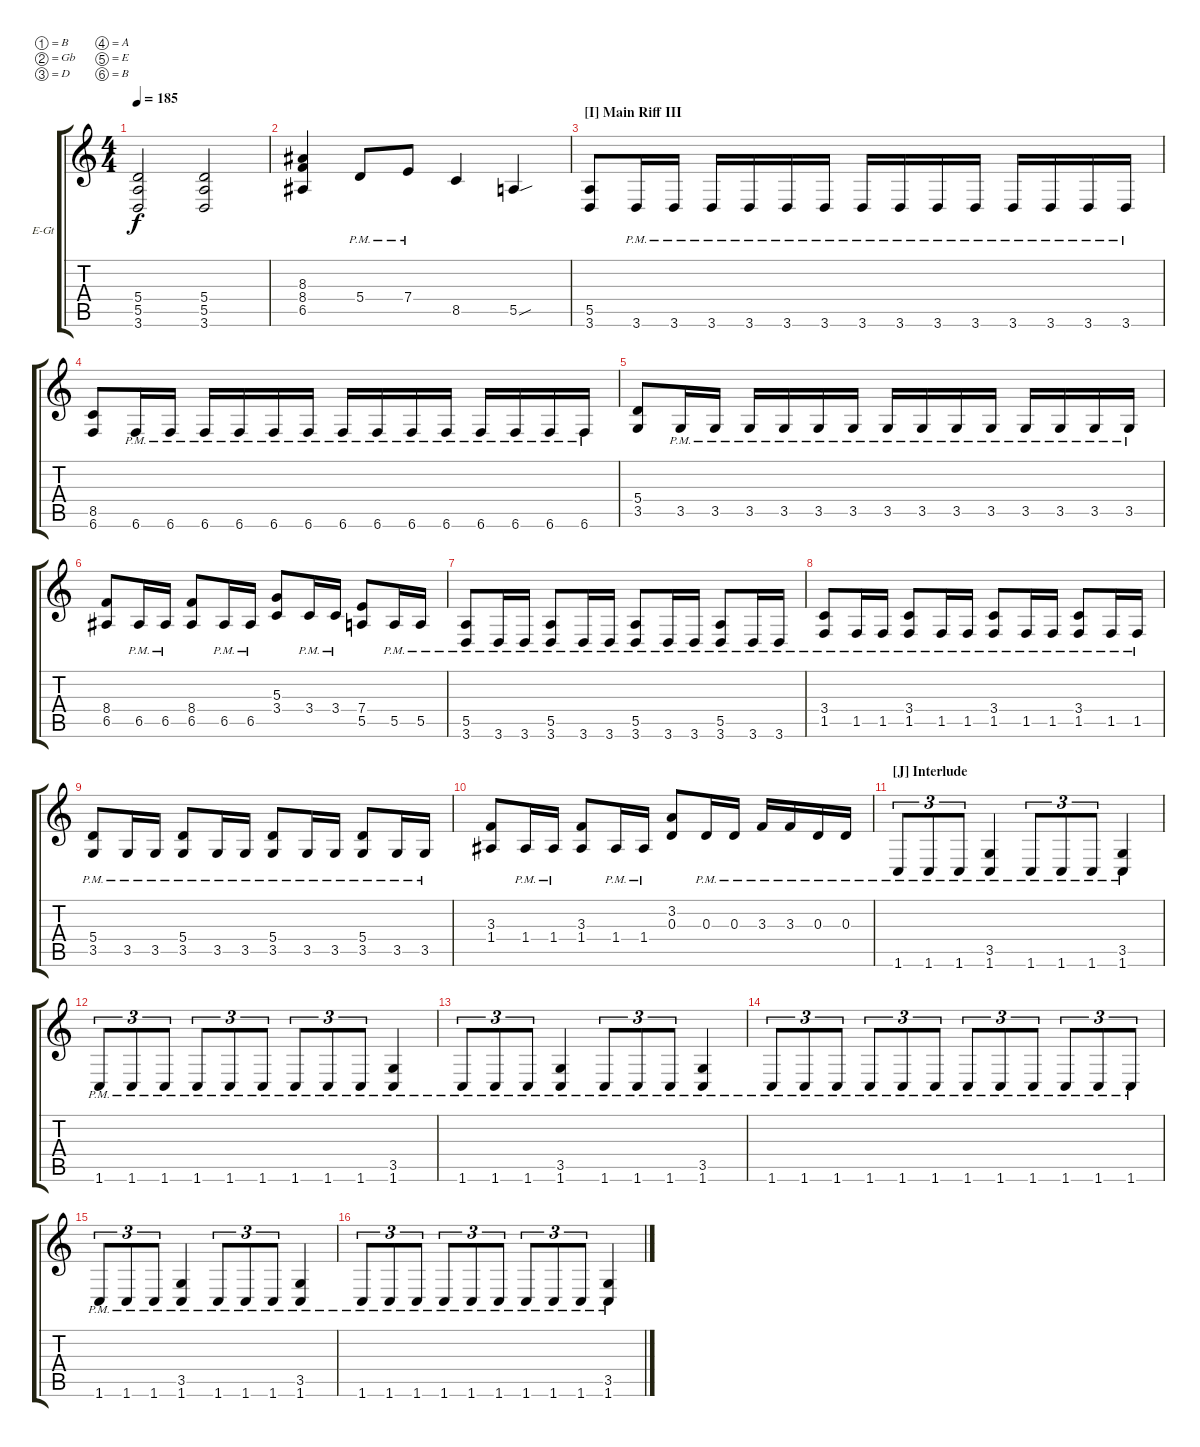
\defaultSystemsLayout 4
\bracketExtendMode groupsimilarinstruments
\firstSystemTrackNameOrientation horizontal
\otherSystemsTrackNameOrientation horizontal
\track ("B Guitar Left" "E-Gt") {instrument distortionguitar}
\staff {score tabs}
\tuning (B3 Gb3 D3 A2 E2 B1)
\ts (4 4)
\tempo 185
\clef g2
\ks c
(3.6 5.5 5.4).2{dy f} (3.6 5.5 5.4).2 |
(6.5 8.4 8.3).4 5.4{pm}.8 7.4{pm}.8 8.5.4 5.5{sou}.4 |
\section ("I" "Main Riff III")
(3.6 5.5).8 3.6{pm}.16 3.6{pm}.16 3.6{pm}.16 3.6{pm}.16 3.6{pm}.16 3.6{pm}.16 3.6{pm}.16 3.6{pm}.16 3.6{pm}.16 3.6{pm}.16 3.6{pm}.16 3.6{pm}.16 3.6{pm}.16 3.6{pm}.16 |
(6.6 8.5).8 6.6{pm}.16 6.6{pm}.16 6.6{pm}.16 6.6{pm}.16 6.6{pm}.16 6.6{pm}.16 6.6{pm}.16 6.6{pm}.16 6.6{pm}.16 6.6{pm}.16 6.6{pm}.16 6.6{pm}.16 6.6{pm}.16 6.6{pm}.16 |
(3.5 5.4).8 3.5{pm}.16 3.5{pm}.16 3.5{pm}.16 3.5{pm}.16 3.5{pm}.16 3.5{pm}.16 3.5{pm}.16 3.5{pm}.16 3.5{pm}.16 3.5{pm}.16 3.5{pm}.16 3.5{pm}.16 3.5{pm}.16 3.5{pm}.16 |
(6.5 8.4).8 6.5{pm}.16 6.5{pm}.16 (6.5 8.4).8 6.5{pm}.16 6.5{pm}.16 (3.4 5.3).8 3.4{pm}.16 3.4{pm}.16 (5.5 7.4).8 5.5{pm}.16 5.5{pm}.16 |
(3.6{pm} 5.5{pm}).8 3.6{pm}.16 3.6{pm}.16 (3.6{pm} 5.5{pm}).8 3.6{pm}.16 3.6{pm}.16 (3.6{pm} 5.5{pm}).8 3.6{pm}.16 3.6{pm}.16 (3.6{pm} 5.5{pm}).8 3.6{pm}.16 3.6{pm}.16 |
(1.5{pm} 3.4{pm}).8 1.5{pm}.16 1.5{pm}.16 (1.5{pm} 3.4{pm}).8 1.5{pm}.16 1.5{pm}.16 (1.5{pm} 3.4{pm}).8 1.5{pm}.16 1.5{pm}.16 (1.5{pm} 3.4{pm}).8 1.5{pm}.16 1.5{pm}.16 |
(3.5{pm} 5.4{pm}).8 3.5{pm}.16 3.5{pm}.16 (3.5{pm} 5.4{pm}).8 3.5{pm}.16 3.5{pm}.16 (3.5{pm} 5.4{pm}).8 3.5{pm}.16 3.5{pm}.16 (3.5{pm} 5.4{pm}).8 3.5{pm}.16 3.5{pm}.16 |
(1.4 3.3).8 1.4{pm}.16 1.4{pm}.16 (1.4 3.3).8 1.4{pm}.16 1.4{pm}.16 (0.3 3.2).8 0.3{pm}.16 0.3{pm}.16 3.3{pm}.16 3.3{pm}.16 0.3{pm}.16 0.3{pm}.16 |
\section ("J" "Interlude")
1.6{pm}.8{tu (3 2)} 1.6{pm}.8{tu (3 2)} 1.6{pm}.8{tu (3 2)} (1.6{pm} 3.5{pm}).4 1.6{pm}.8{tu (3 2)} 1.6{pm}.8{tu (3 2)} 1.6{pm}.8{tu (3 2)} (1.6{pm} 3.5{pm}).4 |
1.6{pm}.8{tu (3 2)} 1.6{pm}.8{tu (3 2)} 1.6{pm}.8{tu (3 2)} 1.6{pm}.8{tu (3 2)} 1.6{pm}.8{tu (3 2)} 1.6{pm}.8{tu (3 2)} 1.6{pm}.8{tu (3 2)} 1.6{pm}.8{tu (3 2)} 1.6{pm}.8{tu (3 2)} (1.6{pm} 3.5{pm}).4 |
1.6{pm}.8{tu (3 2)} 1.6{pm}.8{tu (3 2)} 1.6{pm}.8{tu (3 2)} (1.6{pm} 3.5{pm}).4 1.6{pm}.8{tu (3 2)} 1.6{pm}.8{tu (3 2)} 1.6{pm}.8{tu (3 2)} (1.6{pm} 3.5{pm}).4 |
1.6{pm}.8{tu (3 2)} 1.6{pm}.8{tu (3 2)} 1.6{pm}.8{tu (3 2)} 1.6{pm}.8{tu (3 2)} 1.6{pm}.8{tu (3 2)} 1.6{pm}.8{tu (3 2)} 1.6{pm}.8{tu (3 2)} 1.6{pm}.8{tu (3 2)} 1.6{pm}.8{tu (3 2)} 1.6{pm}.8{tu (3 2)} 1.6{pm}.8{tu (3 2)} 1.6{pm}.8{tu (3 2)} |
1.6{pm}.8{tu (3 2)} 1.6{pm}.8{tu (3 2)} 1.6{pm}.8{tu (3 2)} (1.6{pm} 3.5{pm}).4 1.6{pm}.8{tu (3 2)} 1.6{pm}.8{tu (3 2)} 1.6{pm}.8{tu (3 2)} (1.6{pm} 3.5{pm}).4 |
1.6{pm}.8{tu (3 2)} 1.6{pm}.8{tu (3 2)} 1.6{pm}.8{tu (3 2)} 1.6{pm}.8{tu (3 2)} 1.6{pm}.8{tu (3 2)} 1.6{pm}.8{tu (3 2)} 1.6{pm}.8{tu (3 2)} 1.6{pm}.8{tu (3 2)} 1.6{pm}.8{tu (3 2)} (1.6{pm} 3.5{pm}).4
